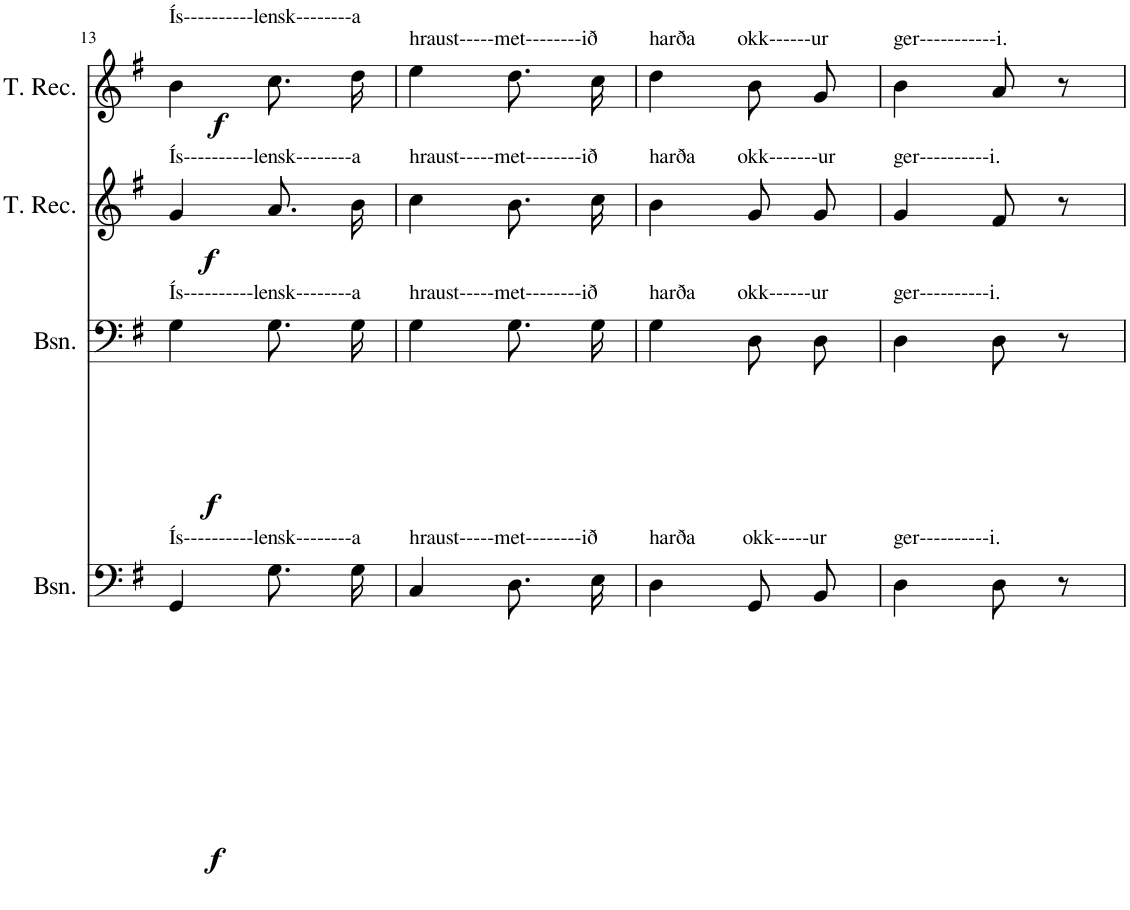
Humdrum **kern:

**kern	**dynam	**kern	**dynam	**kern	**dynam	**kern	**dynam
*part4	*part4	*part3	*part3	*part2	*part2	*part1	*part1
*staff4	*staff4	*staff3	*staff3	*staff2	*staff2	*staff1	*staff1
*I"Bassoon	*	*I"Bassoon	*	*I"Tenor Recorder	*	*I"Tenor Recorder	*
*I'Bsn.	*	*I'Bsn.	*	*I'T. Rec.	*	*I'T. Rec.	*
!!LO:PB:g=z
*clefF4	*	*clefF4	*	*clefG2	*	*clefG2	*
*k[f#]	*	*k[f#]	*	*k[f#]	*	*k[f#]	*
*M2/4	*	*M2/4	*	*M2/4	*	*M2/4	*
=13	=13	=13	=13	=13	=13	=13	=13
!	!	!	!	!	!	!LO:TX:a:t=Ís----------lensk--------a	!
!	!	!	!	!LO:TX:a:t=Ís----------lensk--------a	!	!	!
!	!	!LO:TX:a:t=Ís----------lensk--------a	!	!	!	!	!
!LO:TX:a:t=Ís----------lensk--------a	!	!	!	!	!	!	!
!	!LO:DY:b	!	!LO:DY:b	!	!LO:DY:b	!	!LO:DY:b
4GG/	f	4G\	f	4g/	f	4b\	f
8.G\L	.	8.G\L	.	8.a/L	.	8.cc\L	.
16G\Jk	.	16G\Jk	.	16b/Jk	.	16dd\Jk	.
=14	=14	=14	=14	=14	=14	=14	=14
!	!	!	!	!	!	!LO:TX:a:t=hraust-----met--------ið	!
!	!	!	!	!LO:TX:a:t=hraust-----met--------ið	!	!	!
!	!	!LO:TX:a:t=hraust-----met--------ið	!	!	!	!	!
!LO:TX:a:t=hraust-----met--------ið	!	!	!	!	!	!	!
4C/	.	4G\	.	4cc\	.	4ee\	.
8.D\L	.	8.G\L	.	8.b\L	.	8.dd\L	.
16E\Jk	.	16G\Jk	.	16cc\Jk	.	16cc\Jk	.
=15	=15	=15	=15	=15	=15	=15	=15
!	!	!	!	!	!	!LO:TX:a:t=harða        okk------ur	!
!	!	!	!	!LO:TX:a:t=harða        okk-------ur	!	!	!
!	!	!LO:TX:a:t=harða        okk------ur	!	!	!	!	!
!LO:TX:a:t=harða         okk-----ur	!	!	!	!	!	!	!
4D\	.	4G\	.	4b\	.	4dd\	.
8GG/L	.	8D\L	.	8g/L	.	8b/L	.
8BB/J	.	8D\J	.	8g/J	.	8g/J	.
=16	=16	=16	=16	=16	=16	=16	=16
!	!	!	!	!	!	!LO:TX:a:t=ger-----------i.	!
!	!	!	!	!LO:TX:a:t=ger----------i.	!	!	!
!	!	!LO:TX:a:t=ger----------i.	!	!	!	!	!
!LO:TX:a:t=ger----------i.	!	!	!	!	!	!	!
4D\	.	4D\	.	4g/	.	4b\	.
8D\	.	8D\	.	8f#/	.	8a/	.
8r	.	8r	.	8r	.	8r	.
=	=	=	=	=	=	=	=
*-	*-	*-	*-	*-	*-	*-	*-
